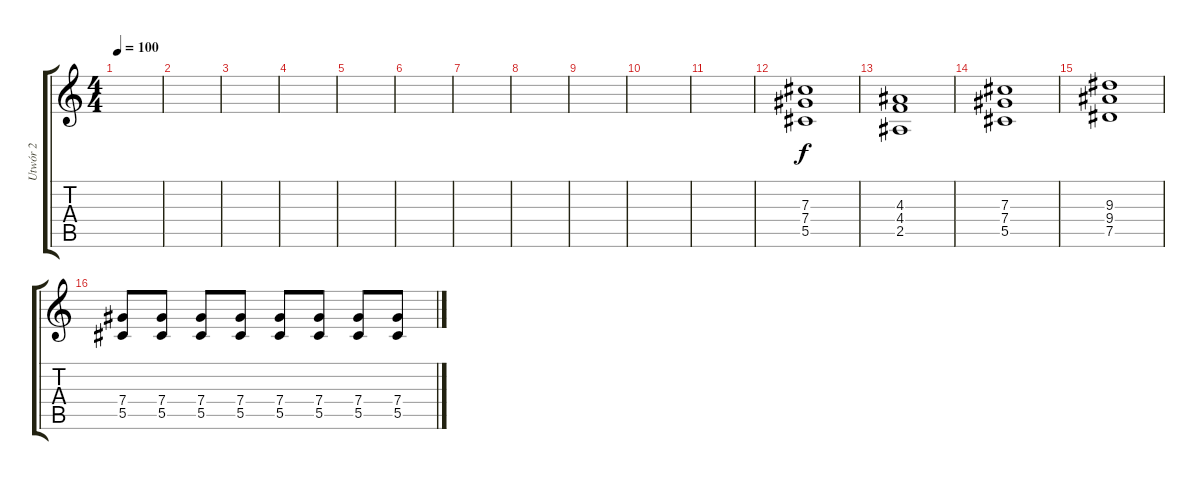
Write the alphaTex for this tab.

\track ("Utwór 2" "Utwór 2") {instrument distortionguitar}
\staff {score tabs}
\tuning (Eb4 Bb3 Gb3 Db3 Ab2 Eb2) {hide}
\ts (4 4)
\tempo 100
\clef g2
\ks c
|
|
|
|
|
|
|
|
|
|
|
(7.3 7.4 5.5).1 |
(4.3 4.4 2.5).1 |
(7.3 7.4 5.5).1 |
(9.3 9.4 7.5).1 |
(7.4 5.5).8 (7.4 5.5).8 (7.4 5.5).8 (7.4 5.5).8 (7.4 5.5).8 (7.4 5.5).8 (7.4 5.5).8 (7.4 5.5).8
